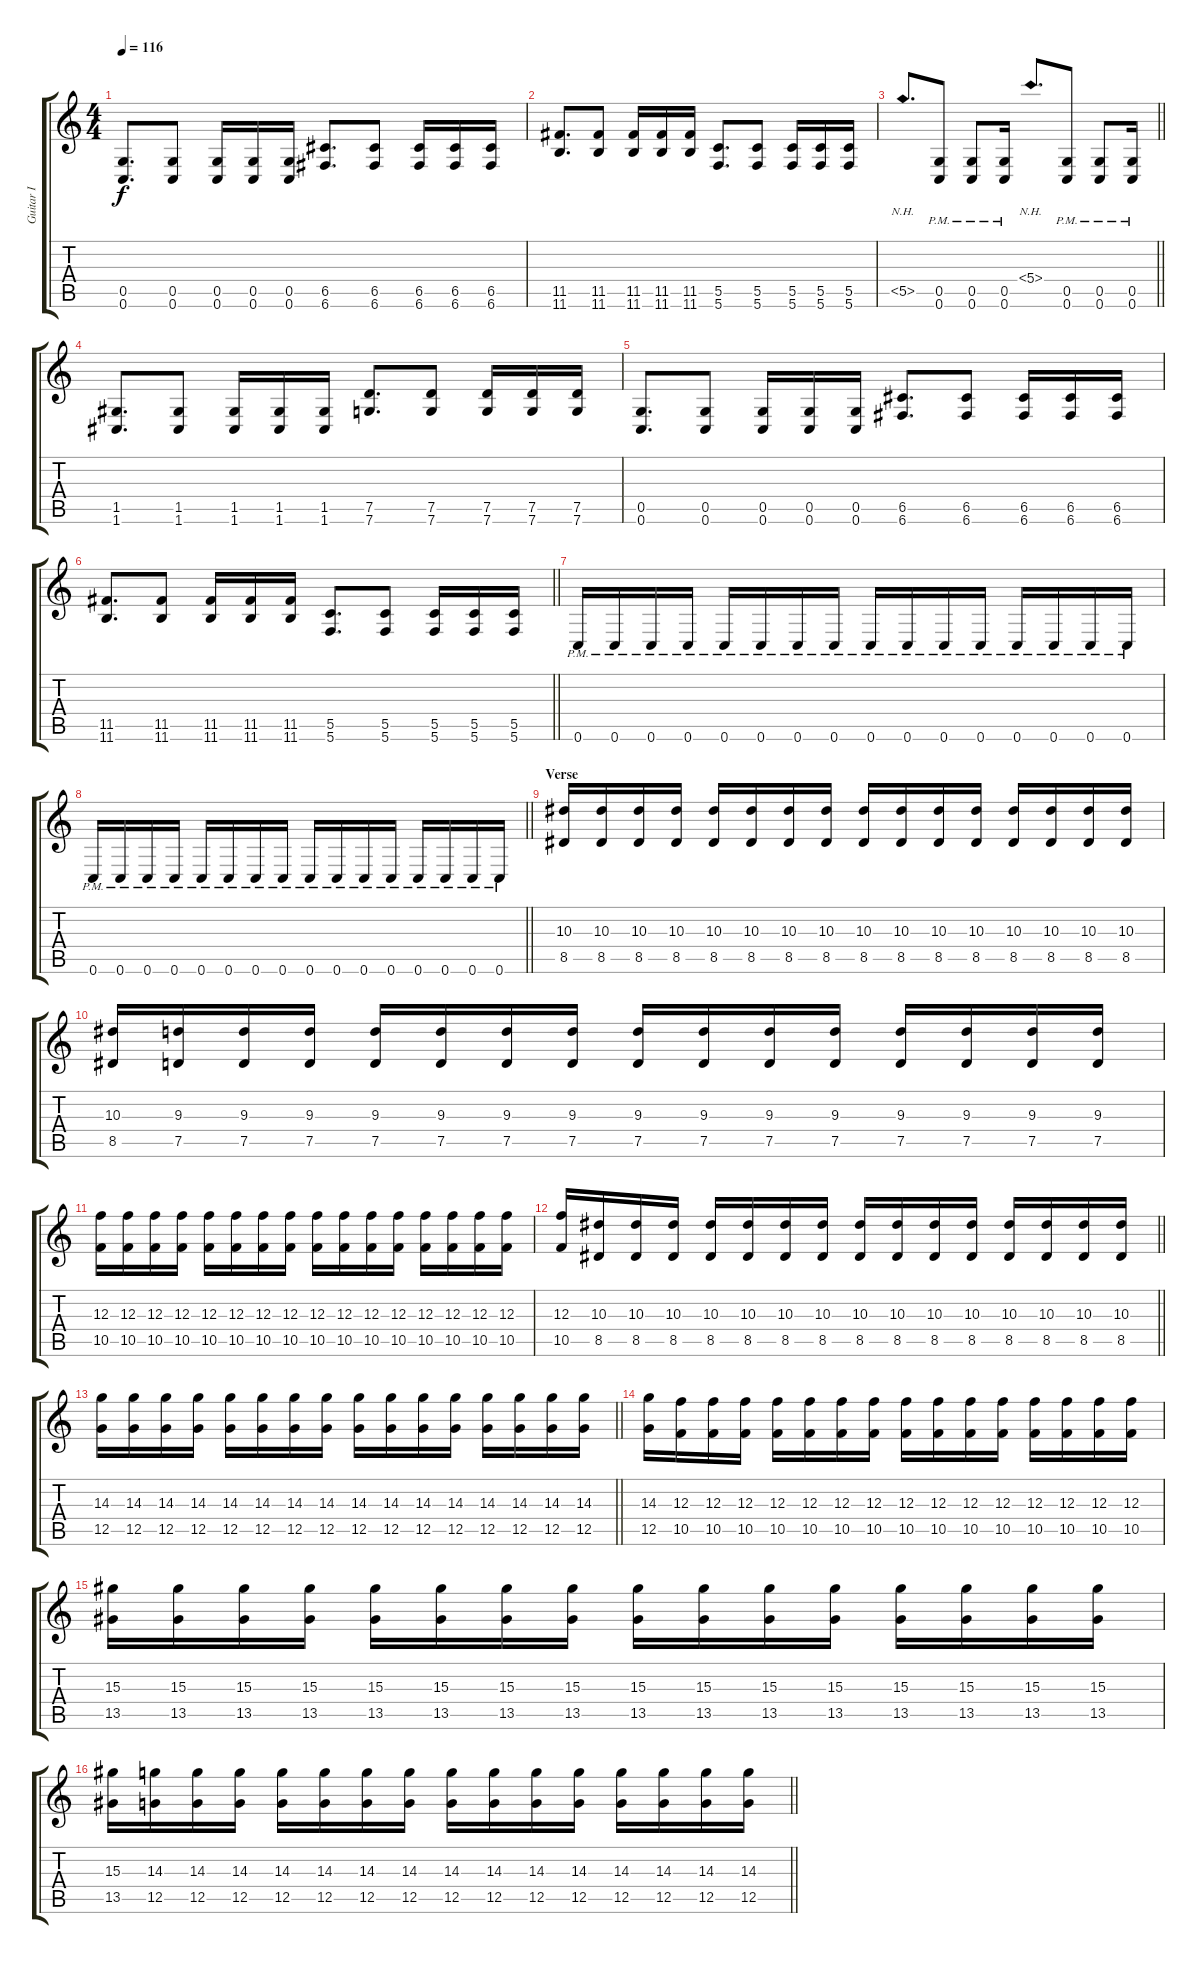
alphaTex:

\track ("Guitar I" "Guitar I") {instrument distortionguitar}
\staff {score tabs}
\tuning (D4 A3 F3 C3 G2 C2) {hide}
\ts (4 4)
\tempo 116
\clef g2
\ks c
(0.5 0.6).8{d dy f} (0.5 0.6).8 (0.5 0.6).16 (0.5 0.6).16 (0.5 0.6).16 (6.5 6.6).8{d} (6.5 6.6).8 (6.5 6.6).16 (6.5 6.6).16 (6.5 6.6).16 |
(11.5 11.6).8{d} (11.5 11.6).8 (11.5 11.6).16 (11.5 11.6).16 (11.5 11.6).16 (5.5 5.6).8{d} (5.5 5.6).8 (5.5 5.6).16 (5.5 5.6).16 (5.5 5.6).16 |
\barLineRight lightlight
5.5{nh}.8{d} (0.5{pm} 0.6{pm}).8 (0.5{pm} 0.6{pm}).8 (0.5{pm} 0.6{pm}).16 5.4{nh}.8{d} (0.5{pm} 0.6{pm}).8 (0.5{pm} 0.6{pm}).8 (0.5{pm} 0.6{pm}).16 |
\section ("" "")
(1.5 1.6).8{d} (1.5 1.6).8 (1.5 1.6).16 (1.5 1.6).16 (1.5 1.6).16 (7.5 7.6).8{d} (7.5 7.6).8 (7.5 7.6).16 (7.5 7.6).16 (7.5 7.6).16 |
(0.5 0.6).8{d} (0.5 0.6).8 (0.5 0.6).16 (0.5 0.6).16 (0.5 0.6).16 (6.5 6.6).8{d} (6.5 6.6).8 (6.5 6.6).16 (6.5 6.6).16 (6.5 6.6).16 |
\barLineRight lightlight
(11.5 11.6).8{d} (11.5 11.6).8 (11.5 11.6).16 (11.5 11.6).16 (11.5 11.6).16 (5.5 5.6).8{d} (5.5 5.6).8 (5.5 5.6).16 (5.5 5.6).16 (5.5 5.6).16 |
\section ("" "")
0.6{pm}.16 0.6{pm}.16 0.6{pm}.16 0.6{pm}.16 0.6{pm}.16 0.6{pm}.16 0.6{pm}.16 0.6{pm}.16 0.6{pm}.16 0.6{pm}.16 0.6{pm}.16 0.6{pm}.16 0.6{pm}.16 0.6{pm}.16 0.6{pm}.16 0.6{pm}.16 |
\barLineRight lightlight
0.6{pm}.16 0.6{pm}.16 0.6{pm}.16 0.6{pm}.16 0.6{pm}.16 0.6{pm}.16 0.6{pm}.16 0.6{pm}.16 0.6{pm}.16 0.6{pm}.16 0.6{pm}.16 0.6{pm}.16 0.6{pm}.16 0.6{pm}.16 0.6{pm}.16 0.6{pm}.16 |
\section ("" "Verse")
(10.3 8.5).16 (10.3 8.5).16 (10.3 8.5).16 (10.3 8.5).16 (10.3 8.5).16 (10.3 8.5).16 (10.3 8.5).16 (10.3 8.5).16 (10.3 8.5).16 (10.3 8.5).16 (10.3 8.5).16 (10.3 8.5).16 (10.3 8.5).16 (10.3 8.5).16 (10.3 8.5).16 (10.3 8.5).16 |
(10.3 8.5).16 (9.3 7.5).16 (9.3 7.5).16 (9.3 7.5).16 (9.3 7.5).16 (9.3 7.5).16 (9.3 7.5).16 (9.3 7.5).16 (9.3 7.5).16 (9.3 7.5).16 (9.3 7.5).16 (9.3 7.5).16 (9.3 7.5).16 (9.3 7.5).16 (9.3 7.5).16 (9.3 7.5).16 |
(12.3 10.5).16 (12.3 10.5).16 (12.3 10.5).16 (12.3 10.5).16 (12.3 10.5).16 (12.3 10.5).16 (12.3 10.5).16 (12.3 10.5).16 (12.3 10.5).16 (12.3 10.5).16 (12.3 10.5).16 (12.3 10.5).16 (12.3 10.5).16 (12.3 10.5).16 (12.3 10.5).16 (12.3 10.5).16 |
\barLineRight lightlight
(12.3 10.5).16 (10.3 8.5).16 (10.3 8.5).16 (10.3 8.5).16 (10.3 8.5).16 (10.3 8.5).16 (10.3 8.5).16 (10.3 8.5).16 (10.3 8.5).16 (10.3 8.5).16 (10.3 8.5).16 (10.3 8.5).16 (10.3 8.5).16 (10.3 8.5).16 (10.3 8.5).16 (10.3 8.5).16 |
\section ("" "")
\barLineRight lightlight
(14.3 12.5).16 (14.3 12.5).16 (14.3 12.5).16 (14.3 12.5).16 (14.3 12.5).16 (14.3 12.5).16 (14.3 12.5).16 (14.3 12.5).16 (14.3 12.5).16 (14.3 12.5).16 (14.3 12.5).16 (14.3 12.5).16 (14.3 12.5).16 (14.3 12.5).16 (14.3 12.5).16 (14.3 12.5).16 |
(14.3 12.5).16 (12.3 10.5).16 (12.3 10.5).16 (12.3 10.5).16 (12.3 10.5).16 (12.3 10.5).16 (12.3 10.5).16 (12.3 10.5).16 (12.3 10.5).16 (12.3 10.5).16 (12.3 10.5).16 (12.3 10.5).16 (12.3 10.5).16 (12.3 10.5).16 (12.3 10.5).16 (12.3 10.5).16 |
(15.3 13.5).16 (15.3 13.5).16 (15.3 13.5).16 (15.3 13.5).16 (15.3 13.5).16 (15.3 13.5).16 (15.3 13.5).16 (15.3 13.5).16 (15.3 13.5).16 (15.3 13.5).16 (15.3 13.5).16 (15.3 13.5).16 (15.3 13.5).16 (15.3 13.5).16 (15.3 13.5).16 (15.3 13.5).16 |
\barLineRight lightlight
(15.3 13.5).16 (14.3 12.5).16 (14.3 12.5).16 (14.3 12.5).16 (14.3 12.5).16 (14.3 12.5).16 (14.3 12.5).16 (14.3 12.5).16 (14.3 12.5).16 (14.3 12.5).16 (14.3 12.5).16 (14.3 12.5).16 (14.3 12.5).16 (14.3 12.5).16 (14.3 12.5).16 (14.3 12.5).16
